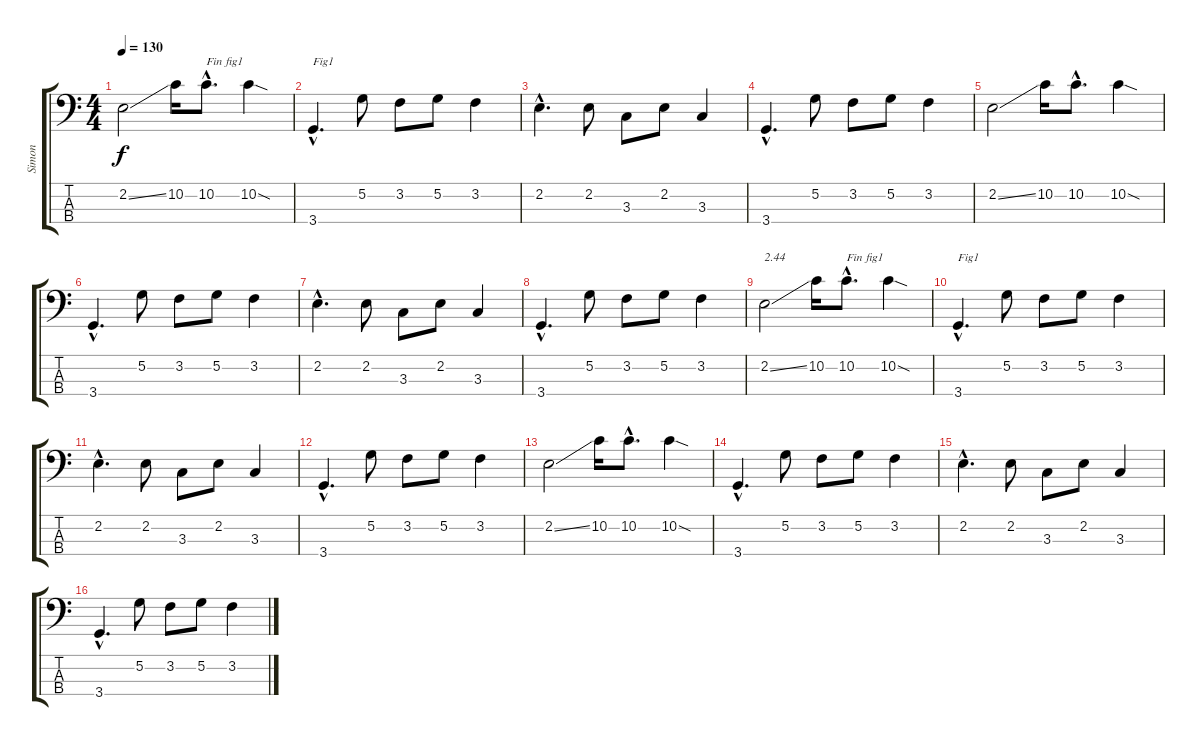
\track ("Simon" "Simon") {instrument electricbassfinger}
\staff {score tabs}
\tuning (G2 D2 A1 E1) {hide}
\ts (4 4)
\tempo 130
\clef f4
\ks c
2.2{ss}.2{dy f} 10.2.16 10.2{hac}.8{d txt "Fin fig1"} 10.2{sod}.4 |
3.4{hac}.4{d txt "Fig1"} 5.2.8 3.2.8 5.2.8 3.2.4 |
2.2{hac}.4{d} 2.2.8 3.3.8 2.2.8 3.3.4 |
3.4{hac}.4{d} 5.2.8 3.2.8 5.2.8 3.2.4 |
2.2{ss}.2 10.2.16 10.2{hac}.8{d} 10.2{sod}.4 |
3.4{hac}.4{d} 5.2.8 3.2.8 5.2.8 3.2.4 |
2.2{hac}.4{d} 2.2.8 3.3.8 2.2.8 3.3.4 |
3.4{hac}.4{d} 5.2.8 3.2.8 5.2.8 3.2.4 |
2.2{ss}.2{txt "2.44"} 10.2.16 10.2{hac}.8{d txt "Fin fig1"} 10.2{sod}.4 |
3.4{hac}.4{d txt "Fig1"} 5.2.8 3.2.8 5.2.8 3.2.4 |
2.2{hac}.4{d} 2.2.8 3.3.8 2.2.8 3.3.4 |
3.4{hac}.4{d} 5.2.8 3.2.8 5.2.8 3.2.4 |
2.2{ss}.2 10.2.16 10.2{hac}.8{d} 10.2{sod}.4 |
3.4{hac}.4{d} 5.2.8 3.2.8 5.2.8 3.2.4 |
2.2{hac}.4{d} 2.2.8 3.3.8 2.2.8 3.3.4 |
3.4{hac}.4{d} 5.2.8 3.2.8 5.2.8 3.2.4
